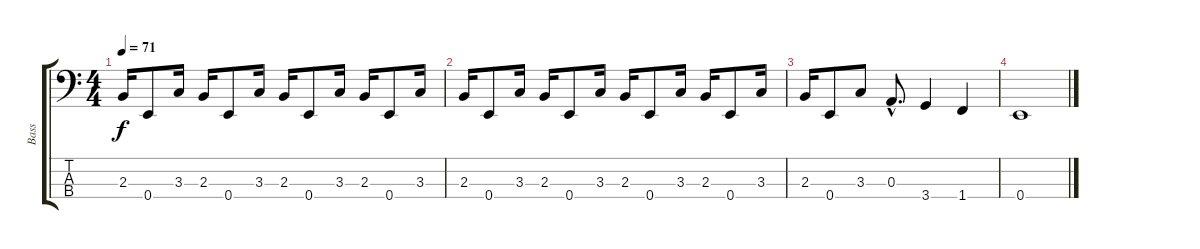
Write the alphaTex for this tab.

\track ("Bass" "Bass") {instrument electricbasspick}
\staff {score tabs}
\tuning (G2 D2 A1 E1) {hide}
\ts (4 4)
\tempo 71
\clef f4
\ks c
2.3.16{dy f} 0.4.8 3.3.16 2.3.16 0.4.8 3.3.16 2.3.16 0.4.8 3.3.16 2.3.16 0.4.8 3.3.16 |
2.3.16 0.4.8 3.3.16 2.3.16 0.4.8 3.3.16 2.3.16 0.4.8 3.3.16 2.3.16 0.4.8 3.3.16 |
2.3.16 0.4.8 3.3.8 0.3{hac}.8{d} 3.4.4 1.4.4 |
0.4.1{volume 0}
